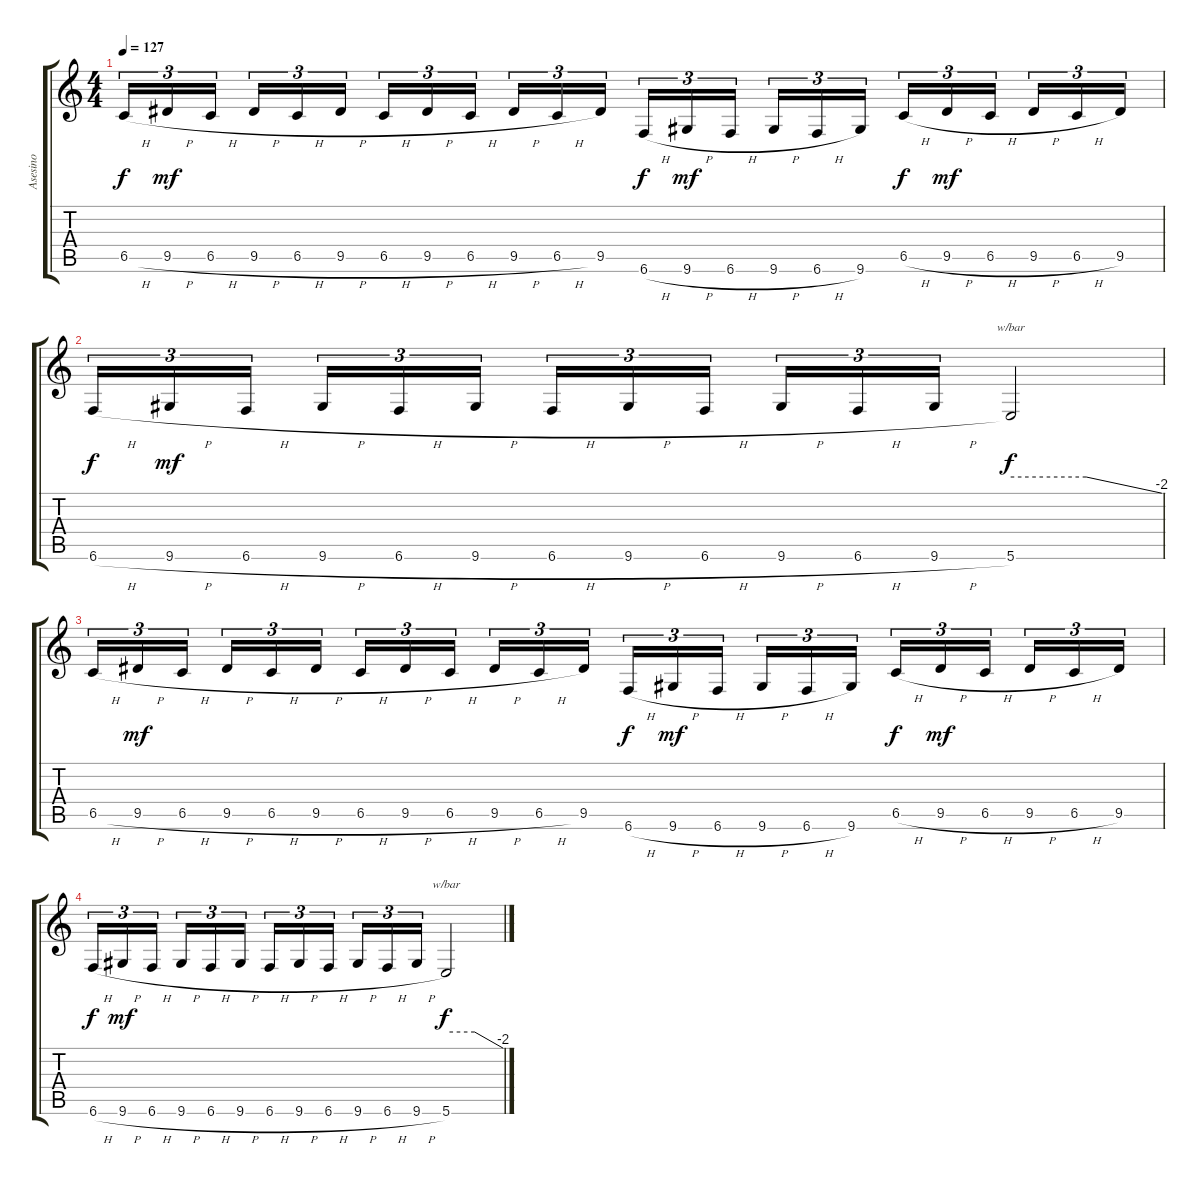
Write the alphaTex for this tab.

\track ("Asesino" "Asesino") {instrument distortionguitar}
\staff {score tabs}
\tuning (Db4 Ab3 E3 B2 Gb2 B1) {hide}
\ts (4 4)
\tempo 127
\clef g2
\ks c
6.5{h}.16{tu (3 2) dy f} 9.5{h}.16{tu (3 2) dy mf} 6.5{h}.16{tu (3 2)} 9.5{h}.16{tu (3 2)} 6.5{h}.16{tu (3 2)} 9.5{h}.16{tu (3 2)} 6.5{h}.16{tu (3 2)} 9.5{h}.16{tu (3 2)} 6.5{h}.16{tu (3 2)} 9.5{h}.16{tu (3 2)} 6.5{h}.16{tu (3 2)} 9.5.16{tu (3 2)} 6.6{h}.16{tu (3 2) dy f} 9.6{h}.16{tu (3 2) dy mf} 6.6{h}.16{tu (3 2)} 9.6{h}.16{tu (3 2)} 6.6{h}.16{tu (3 2)} 9.6.16{tu (3 2)} 6.5{h}.16{tu (3 2) dy f} 9.5{h}.16{tu (3 2) dy mf} 6.5{h}.16{tu (3 2)} 9.5{h}.16{tu (3 2)} 6.5{h}.16{tu (3 2)} 9.5.16{tu (3 2)} |
6.6{h}.16{tu (3 2) dy f} 9.6{h}.16{tu (3 2) dy mf} 6.6{h}.16{tu (3 2)} 9.6{h}.16{tu (3 2)} 6.6{h}.16{tu (3 2)} 9.6{h}.16{tu (3 2)} 6.6{h}.16{tu (3 2)} 9.6{h}.16{tu (3 2)} 6.6{h}.16{tu (3 2)} 9.6{h}.16{tu (3 2)} 6.6{h}.16{tu (3 2)} 9.6{h}.16{tu (3 2)} 5.6.2{tbe (custom default 0 0 30 0 60 -8) dy f} |
6.5{h}.16{tu (3 2)} 9.5{h}.16{tu (3 2) dy mf} 6.5{h}.16{tu (3 2)} 9.5{h}.16{tu (3 2)} 6.5{h}.16{tu (3 2)} 9.5{h}.16{tu (3 2)} 6.5{h}.16{tu (3 2)} 9.5{h}.16{tu (3 2)} 6.5{h}.16{tu (3 2)} 9.5{h}.16{tu (3 2)} 6.5{h}.16{tu (3 2)} 9.5.16{tu (3 2)} 6.6{h}.16{tu (3 2) dy f} 9.6{h}.16{tu (3 2) dy mf} 6.6{h}.16{tu (3 2)} 9.6{h}.16{tu (3 2)} 6.6{h}.16{tu (3 2)} 9.6.16{tu (3 2)} 6.5{h}.16{tu (3 2) dy f} 9.5{h}.16{tu (3 2) dy mf} 6.5{h}.16{tu (3 2)} 9.5{h}.16{tu (3 2)} 6.5{h}.16{tu (3 2)} 9.5.16{tu (3 2)} |
6.6{h}.16{tu (3 2) dy f} 9.6{h}.16{tu (3 2) dy mf} 6.6{h}.16{tu (3 2)} 9.6{h}.16{tu (3 2)} 6.6{h}.16{tu (3 2)} 9.6{h}.16{tu (3 2)} 6.6{h}.16{tu (3 2)} 9.6{h}.16{tu (3 2)} 6.6{h}.16{tu (3 2)} 9.6{h}.16{tu (3 2)} 6.6{h}.16{tu (3 2)} 9.6{h}.16{tu (3 2)} 5.6.2{tbe (custom default 0 0 30 0 60 -8) dy f}
